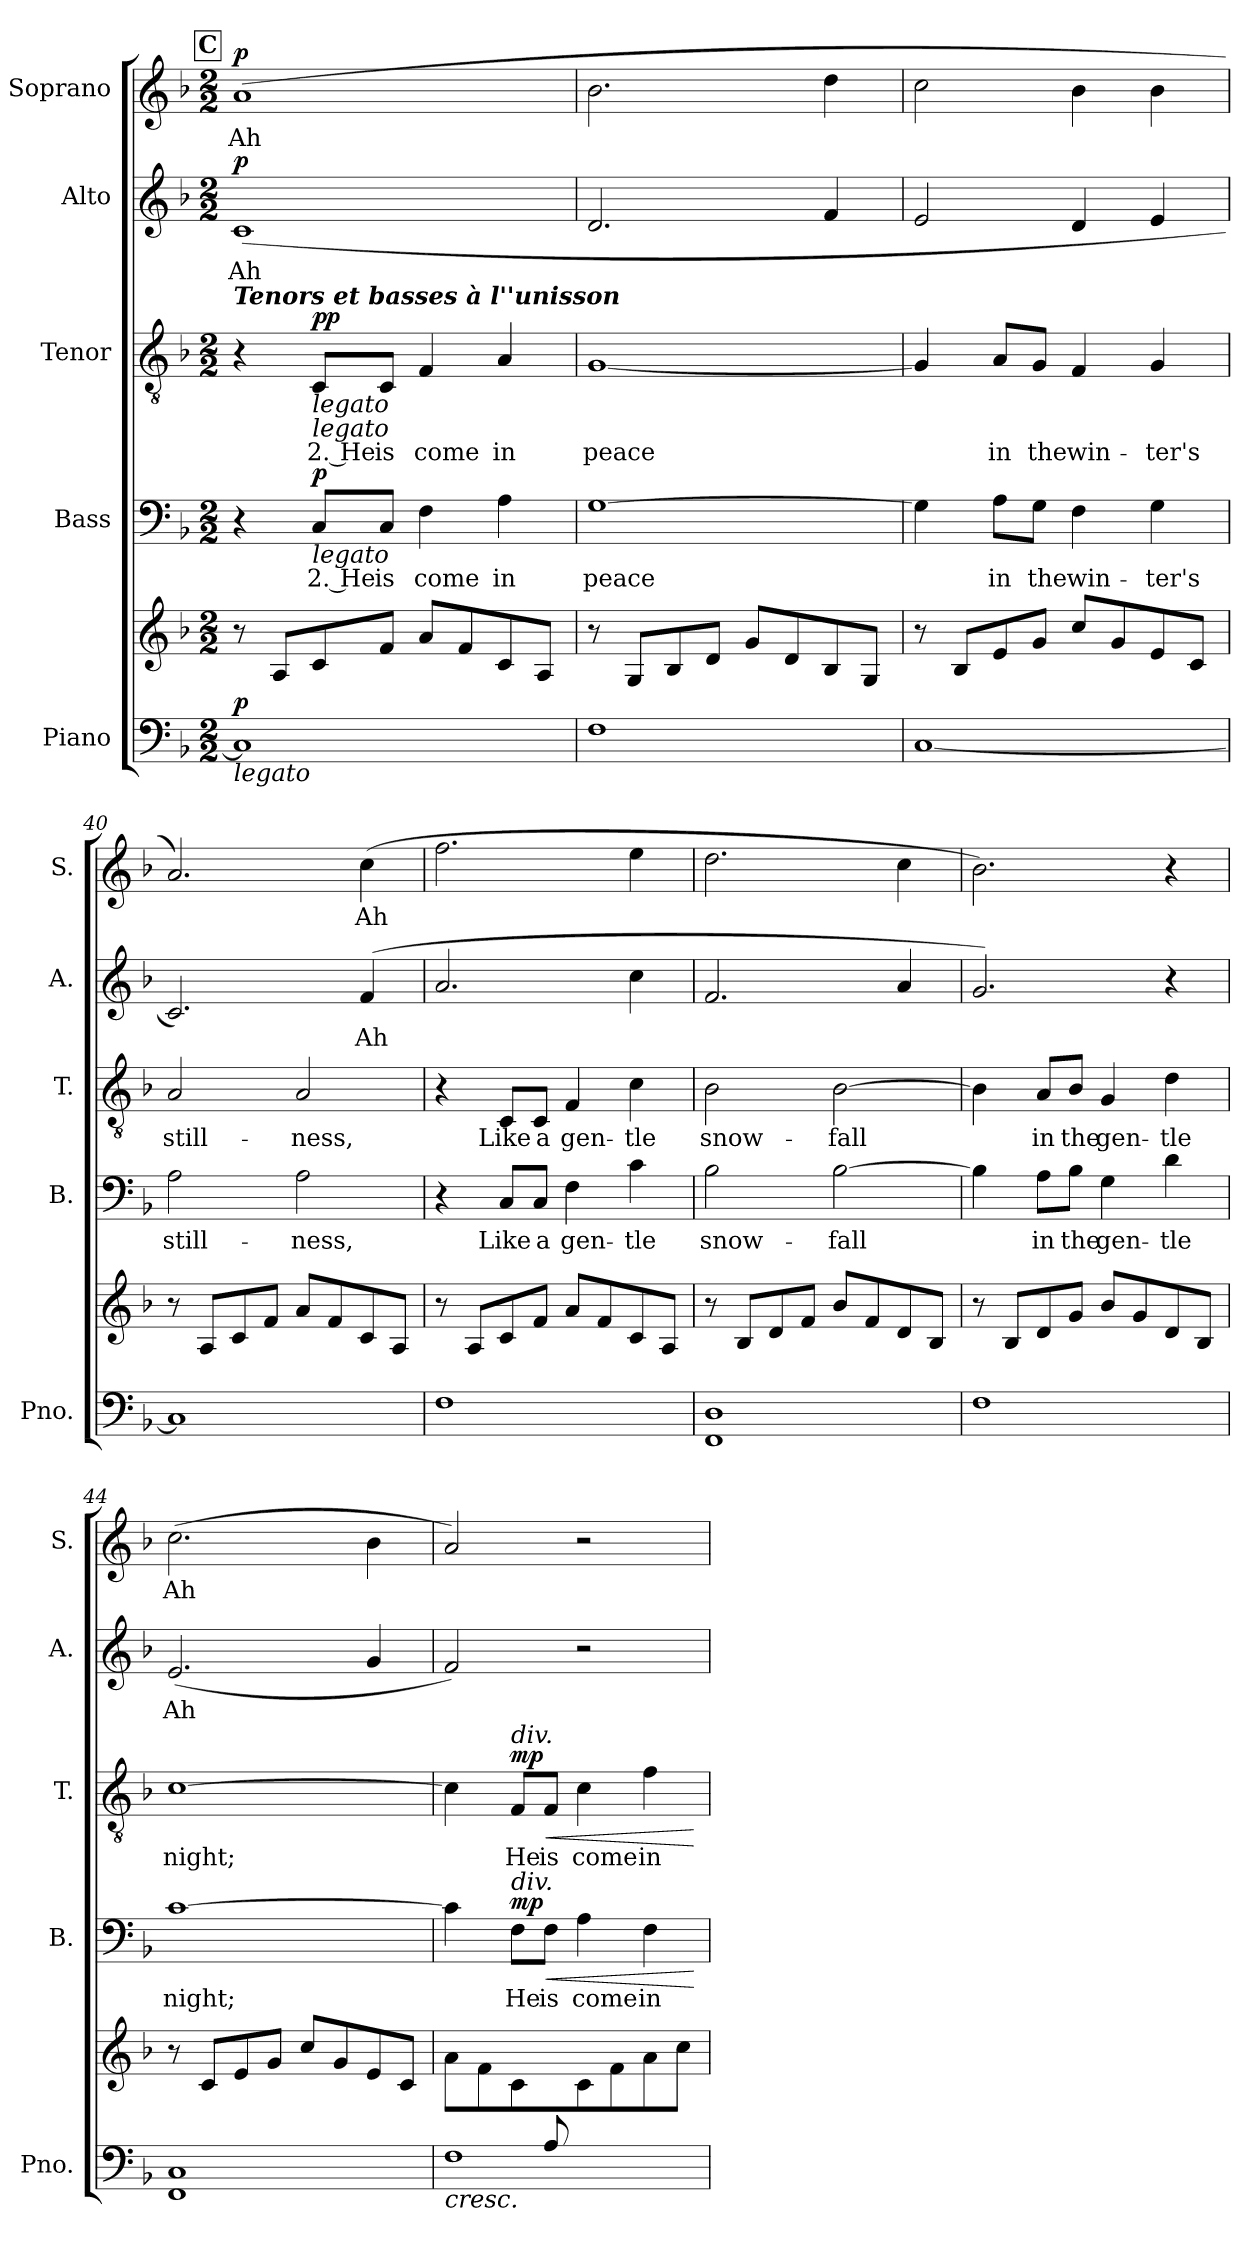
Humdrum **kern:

**kern	**kern	**dynam	**kern	**text	**dynam	**kern	**text	**dynam	**kern	**text	**dynam	**kern	**text	**dynam
*part5	*part5	*part5	*part4	*part4	*part4	*part3	*part3	*part3	*part2	*part2	*part2	*part1	*part1	*part1
*staff6	*staff5	*staff5/6	*staff4	*staff4	*staff4	*staff3	*staff3	*staff3	*staff2	*staff2	*staff2	*staff1	*staff1	*staff1
*I"Piano	*	*	*I"Bass	*	*	*I"Tenor	*	*	*I"Alto	*	*	*I"Soprano	*	*
*I'Pno.	*	*	*I'B.	*	*	*I'T.	*	*	*I'A.	*	*	*I'S.	*	*
*clefF4	*clefG2	*	*clefF4	*	*	*clefGv2	*	*	*clefG2	*	*	*clefG2	*	*
*k[b-]	*k[b-]	*	*k[b-]	*	*	*k[b-]	*	*	*k[b-]	*	*	*k[b-]	*	*
*M2/2	*M2/2	*	*M2/2	*	*	*M2/2	*	*	*M2/2	*	*	*M2/2	*	*
!!LO:REH:place=s1:a:B:fs=16:t=C
=37	=37	=37	=37	=37	=37	=37	=37	=37	=37	=37	=37	=37	=37	=37
!	!	!	!	!	!	!LO:TX:a:Bi:t=Tenors et basses à l''unisson	!	!	!	!	!	!	!	!
!LO:TX:b:i:t=legato	!	!	!	!	!	!	!	!	!	!	!	!	!	!
!	!	!LO:DY:a=2	!	!	!	!	!	!	!	!LO:LY:b	!LO:DY:a	!	!LO:LY:b	!LO:DY:a
1C]	8r	p	4r	.	.	4r	.	.	(1c	Ah	p	(1a	Ah	p
.	8A/L	.	.	.	.	.	.	.	.	.	.	.	.	.
!	!	!	!	!	!	!LO:TX:b:i:t=legato	!	!	!	!	!	!	!	!
!	!	!	!	!	!	!LO:TX:b:i:t=legato	!	!	!	!	!	!	!	!
!	!	!	!LO:TX:b:i:t=legato	!	!	!	!	!	!	!	!	!	!	!
!	!	!	!	!LO:LY:b	!LO:DY:a	!	!LO:LY:b	!LO:DY:a	!	!	!	!	!	!
!	!	!	!	!	!	!	!	!LO:DY:n=1:a	!	!	!	!	!	!
.	8c/	.	8C/L	2. He	p	8C/L	2. He	p p	.	.	.	.	.	.
!	!	!	!	!LO:LY:b	!	!	!LO:LY:b	!	!	!	!	!	!	!
.	8f/J	.	8C/J	is	.	8C/J	is	.	.	.	.	.	.	.
!	!	!	!	!LO:LY:b	!	!	!LO:LY:b	!	!	!	!	!	!	!
.	8a/L	.	4F\	come	.	4F/	come	.	.	.	.	.	.	.
.	8f/	.	.	.	.	.	.	.	.	.	.	.	.	.
!	!	!	!	!LO:LY:b	!	!	!LO:LY:b	!	!	!	!	!	!	!
.	8c/	.	4A\	in	.	4A/	in	.	.	.	.	.	.	.
.	8A/J	.	.	.	.	.	.	.	.	.	.	.	.	.
!!LO:LB:g=z
=38	=38	=38	=38	=38	=38	=38	=38	=38	=38	=38	=38	=38	=38	=38
!	!	!	!	!LO:LY:b	!	!	!LO:LY:b	!	!	!	!	!	!	!
1F	8r	.	[1G	peace	.	[1G	peace	.	2.d/	.	.	2.b-\	.	.
.	8G/L	.	.	.	.	.	.	.	.	.	.	.	.	.
.	8B-/	.	.	.	.	.	.	.	.	.	.	.	.	.
.	8d/J	.	.	.	.	.	.	.	.	.	.	.	.	.
.	8g/L	.	.	.	.	.	.	.	.	.	.	.	.	.
.	8d/	.	.	.	.	.	.	.	.	.	.	.	.	.
.	8B-/	.	.	.	.	.	.	.	4f/	.	.	4dd\	.	.
.	8G/J	.	.	.	.	.	.	.	.	.	.	.	.	.
=39	=39	=39	=39	=39	=39	=39	=39	=39	=39	=39	=39	=39	=39	=39
[1C	8r	.	4G\]	.	.	4G/]	.	.	2e/	.	.	2cc\	.	.
.	8B-/L	.	.	.	.	.	.	.	.	.	.	.	.	.
!	!	!	!	!LO:LY:b	!	!	!LO:LY:b	!	!	!	!	!	!	!
.	8e/	.	8A\L	in	.	8A/L	in	.	.	.	.	.	.	.
!	!	!	!	!LO:LY:b	!	!	!LO:LY:b	!	!	!	!	!	!	!
.	8g/J	.	8G\J	the	.	8G/J	the	.	.	.	.	.	.	.
!	!	!	!	!LO:LY:b	!	!	!LO:LY:b	!	!	!	!	!	!	!
.	8cc/L	.	4F\	win-	.	4F/	win-	.	4d/	.	.	4b-\	.	.
.	8g/	.	.	.	.	.	.	.	.	.	.	.	.	.
!	!	!	!	!LO:LY:b	!	!	!LO:LY:b	!	!	!	!	!	!	!
.	8e/	.	4G\	-ter's	.	4G/	-ter's	.	4e/	.	.	4b-\	.	.
.	8c/J	.	.	.	.	.	.	.	.	.	.	.	.	.
=40	=40	=40	=40	=40	=40	=40	=40	=40	=40	=40	=40	=40	=40	=40
!	!	!	!	!LO:LY:b	!	!	!LO:LY:b	!	!	!	!	!	!	!
1C]	8r	.	2A\	still-	.	2A/	still-	.	2.c/)	.	.	2.a/)	.	.
.	8A/L	.	.	.	.	.	.	.	.	.	.	.	.	.
.	8c/	.	.	.	.	.	.	.	.	.	.	.	.	.
.	8f/J	.	.	.	.	.	.	.	.	.	.	.	.	.
!	!	!	!	!LO:LY:b	!	!	!LO:LY:b	!	!	!	!	!	!	!
.	8a/L	.	2A\	-ness,	.	2A/	-ness,	.	.	.	.	.	.	.
.	8f/	.	.	.	.	.	.	.	.	.	.	.	.	.
!	!	!	!	!	!	!	!	!	!	!LO:LY:b	!	!	!LO:LY:b	!
.	8c/	.	.	.	.	.	.	.	(4f/	Ah	.	(4cc\	Ah	.
.	8A/J	.	.	.	.	.	.	.	.	.	.	.	.	.
=41	=41	=41	=41	=41	=41	=41	=41	=41	=41	=41	=41	=41	=41	=41
1F	8r	.	4r	.	.	4r	.	.	2.a/	.	.	2.ff\	.	.
.	8A/L	.	.	.	.	.	.	.	.	.	.	.	.	.
!	!	!	!	!LO:LY:b	!	!	!LO:LY:b	!	!	!	!	!	!	!
.	8c/	.	8C/L	Like	.	8C/L	Like	.	.	.	.	.	.	.
!	!	!	!	!LO:LY:b	!	!	!LO:LY:b	!	!	!	!	!	!	!
.	8f/J	.	8C/J	a	.	8C/J	a	.	.	.	.	.	.	.
!	!	!	!	!LO:LY:b	!	!	!LO:LY:b	!	!	!	!	!	!	!
.	8a/L	.	4F\	gen-	.	4F/	gen-	.	.	.	.	.	.	.
.	8f/	.	.	.	.	.	.	.	.	.	.	.	.	.
!	!	!	!	!LO:LY:b	!	!	!LO:LY:b	!	!	!	!	!	!	!
.	8c/	.	4c\	-tle	.	4c\	-tle	.	4cc\	.	.	4ee\	.	.
.	8A/J	.	.	.	.	.	.	.	.	.	.	.	.	.
=42	=42	=42	=42	=42	=42	=42	=42	=42	=42	=42	=42	=42	=42	=42
!	!	!	!	!LO:LY:b	!	!	!LO:LY:b	!	!	!	!	!	!	!
1FF 1D	8r	.	2B-\	snow-	.	2B-\	snow-	.	2.f/	.	.	2.dd\	.	.
.	8B-/L	.	.	.	.	.	.	.	.	.	.	.	.	.
.	8d/	.	.	.	.	.	.	.	.	.	.	.	.	.
.	8f/J	.	.	.	.	.	.	.	.	.	.	.	.	.
!	!	!	!	!LO:LY:b	!	!	!LO:LY:b	!	!	!	!	!	!	!
.	8b-/L	.	[2B-\	-fall	.	[2B-\	-fall	.	.	.	.	.	.	.
.	8f/	.	.	.	.	.	.	.	.	.	.	.	.	.
.	8d/	.	.	.	.	.	.	.	4a/	.	.	4cc\	.	.
.	8B-/J	.	.	.	.	.	.	.	.	.	.	.	.	.
!!LO:PB:g=z
=43	=43	=43	=43	=43	=43	=43	=43	=43	=43	=43	=43	=43	=43	=43
1F	8r	.	4B-\]	.	.	4B-\]	.	.	2.g/)	.	.	2.b-\)	.	.
.	8B-/L	.	.	.	.	.	.	.	.	.	.	.	.	.
!	!	!	!	!LO:LY:b	!	!	!LO:LY:b	!	!	!	!	!	!	!
.	8d/	.	8A\L	in	.	8A/L	in	.	.	.	.	.	.	.
!	!	!	!	!LO:LY:b	!	!	!LO:LY:b	!	!	!	!	!	!	!
.	8g/J	.	8B-\J	the	.	8B-/J	the	.	.	.	.	.	.	.
!	!	!	!	!LO:LY:b	!	!	!LO:LY:b	!	!	!	!	!	!	!
.	8b-/L	.	4G\	gen-	.	4G/	gen-	.	.	.	.	.	.	.
.	8g/	.	.	.	.	.	.	.	.	.	.	.	.	.
!	!	!	!	!LO:LY:b	!	!	!LO:LY:b	!	!	!	!	!	!	!
.	8d/	.	4d\	-tle	.	4d\	-tle	.	4r	.	.	4r	.	.
.	8B-/J	.	.	.	.	.	.	.	.	.	.	.	.	.
=44	=44	=44	=44	=44	=44	=44	=44	=44	=44	=44	=44	=44	=44	=44
!	!	!	!	!LO:LY:b	!	!	!LO:LY:b	!	!	!LO:LY:b	!	!	!LO:LY:b	!
1FF 1C	8r	.	[1c	night;	.	[1c	night;	.	(2.e/	Ah	.	(2.cc\	Ah	.
.	8c/L	.	.	.	.	.	.	.	.	.	.	.	.	.
.	8e/	.	.	.	.	.	.	.	.	.	.	.	.	.
.	8g/J	.	.	.	.	.	.	.	.	.	.	.	.	.
.	8cc/L	.	.	.	.	.	.	.	.	.	.	.	.	.
.	8g/	.	.	.	.	.	.	.	.	.	.	.	.	.
.	8e/	.	.	.	.	.	.	.	4g/	.	.	4b-\	.	.
.	8c/J	.	.	.	.	.	.	.	.	.	.	.	.	.
=45	=45	=45	=45	=45	=45	=45	=45	=45	=45	=45	=45	=45	=45	=45
*^	*	*	*	*	*	*	*	*	*	*	*	*	*	*
!LO:TX:b:i:t=cresc.	!	!	!	!	!	!	!	!	!	!	!	!	!	!	!
4.ryy	1F	8a\L	.	4c\]	.	.	4c\]	.	.	2f/)	.	.	2a/)	.	.
.	.	8f\	.	.	.	.	.	.	.	.	.	.	.	.	.
!	!	!	!	!	!	!	!LO:TX:a:i:t=div.	!	!	!	!	!	!	!	!
!	!	!	!	!LO:TX:a:i:t=div.	!	!	!	!	!	!	!	!	!	!	!
!	!	!	!	!	!LO:LY:b	!LO:HP:b	!	!LO:LY:b	!LO:HP:b	!	!	!	!	!	!
!	!	!	!	!	!	!LO:DY:n=1:a	!	!	!LO:DY:n=1:a	!	!	!	!	!	!
.	.	8c\	.	8F\L	He	< mp	8F/L	He	< mp	.	.	.	.	.	.
!	!	!	!	!	!LO:LY:b	!	!	!LO:LY:b	!	!	!	!	!	!	!
8A/	.	8ryy	.	8F\J	is	.	8F/J	is	.	.	.	.	.	.	.
!	!	!	!	!	!LO:LY:b	!	!	!LO:LY:b	!	!	!	!	!	!	!
2ryy	.	8c\	.	4A\	come	.	4c\	come	.	2r	.	.	2r	.	.
.	.	8f\	.	.	.	.	.	.	.	.	.	.	.	.	.
!	!	!	!	!	!LO:LY:b	!	!	!LO:LY:b	!	!	!	!	!	!	!
.	.	8a\	.	4F\	in	.	4f\	in	.	.	.	.	.	.	.
.	.	8cc\J	.	.	.	.	.	.	.	.	.	.	.	.	.
*v	*v	*	*	*	*	*	*	*	*	*	*	*	*	*	*
.	.	.	.	.	[	.	.	[	.	.	.	.	.	.
=	=	=	=	=	=	=	=	=	=	=	=	=	=	=
*-	*-	*-	*-	*-	*-	*-	*-	*-	*-	*-	*-	*-	*-	*-
